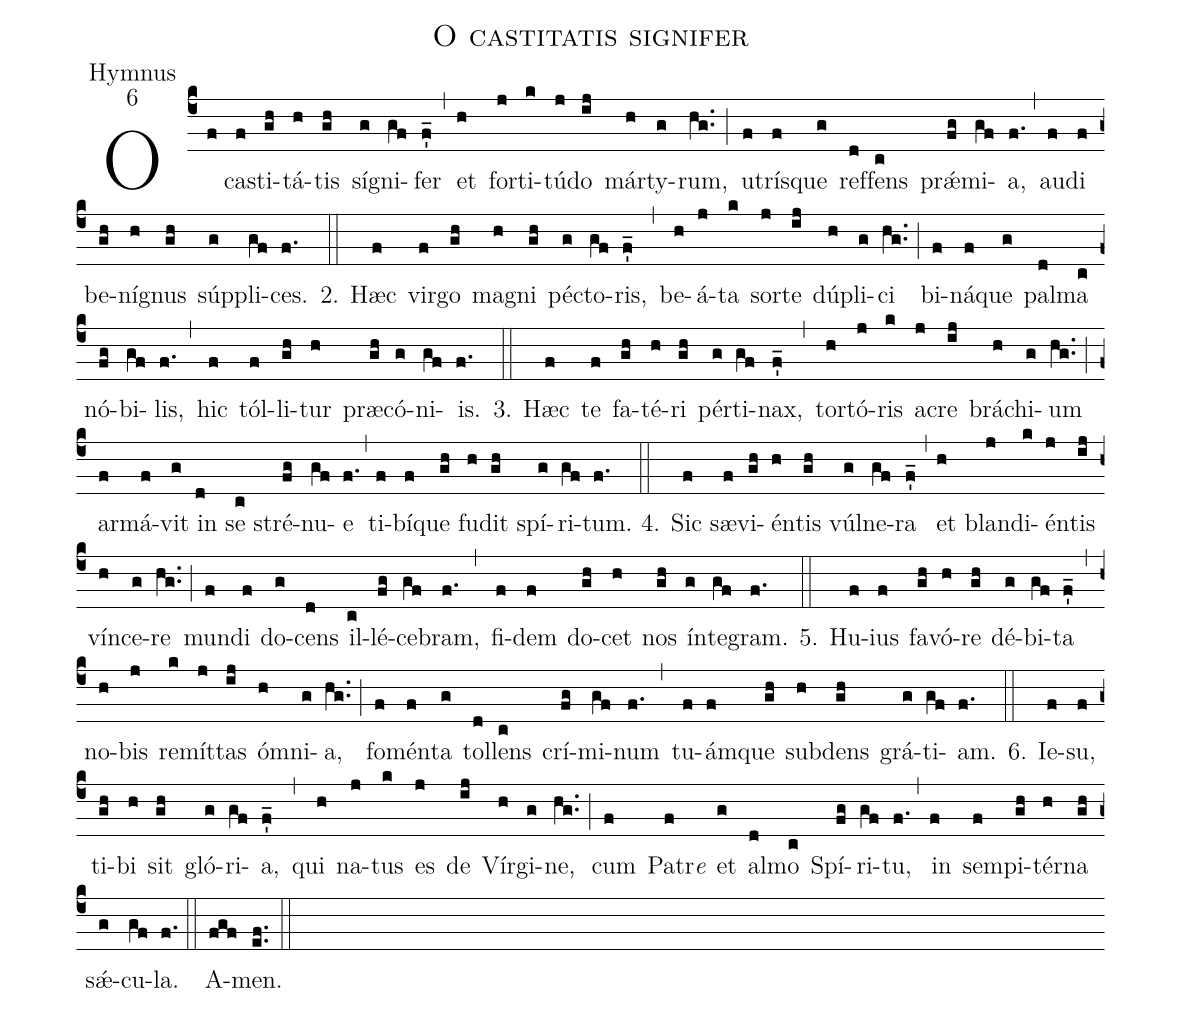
name:O castitatis signifer;
office-part:Hymnus;
mode:6;
%%
(c4)O(f) cas(f)ti(gh)tá(h)tis(gh) sí(g)gni(gf)fer(f'_) (,)
et(h) for(j)ti(k)tú(j)do(ij) már(h)ty(g)rum,(hg..) (;)
u(f)trís(f)que(g) ref(d)fens(c) prǽ(fg)mi(gf)a,(f.) (,)
au(f)di(f) be(gh)ní(h)gnus(gh) súp(g)pli(gf)ces.(f.) (::)


2. Hæc(f) vir(f)go(gh) ma(h)gni(gh) péc(g)to(gf)ris,(f'_) (,)
be(h)á(j)ta(k) sor(j)te(ij) dú(h)pli(g)ci(hg..) (;)
bi(f)ná(f)que(g) pal(d)ma(c) nó(fg)bi(gf)lis,(f.) (,)
hic(f) tól(f)li(gh)tur(h) præ(gh)có(g)ni(gf)is.(f.) (::)

3. Hæc(f) te(f) fa(gh)té(h)ri(gh) pér(g)ti(gf)nax,(f'_) (,)
tor(h)tó(j)ris(k) a(j)cre(ij) brá(h)chi(g)um(hg..) (;)
ar(f)má(f)vit(g) in(d) se(c) stré(fg)nu(gf)e(f.) (,)
ti(f)bí(f)que(gh) fu(h)dit(gh) spí(g)ri(gf)tum.(f.) (::)

4. Sic(f) sæ(f)vi(gh)én(h)tis(gh) vúl(g)ne(gf)ra(f'_) (,)
et(h) blan(j)di(k)én(j)tis(ij) vín(h)ce(g)re(hg..) (;)
mun(f)di(f) do(g)cens(d) il(c)lé(fg)ce(gf)bram,(f.) (,)
fi(f)dem(f) do(gh)cet(h) nos(gh) ín(g)te(gf)gram.(f.) (::)

5. Hu(f)ius(f) fa(gh)vó(h)re(gh) dé(g)bi(gf)ta(f'_) (,)
no(h)bis(j) re(k)mít(j)tas(ij) óm(h)ni(g)a,(hg..) (;)
fo(f)mén(f)ta(g) tol(d)lens(c) crí(fg)mi(gf)num(f.) (,)
tu(f)ám(f)que(gh) sub(h)dens(gh) grá(g)ti(gf)am.(f.) (::)

6. Ie(f)su,(f) ti(gh)bi(h) sit(gh) gló(g)ri(gf)a,(f'_) (,)
qui(h) na(j)tus(k) es(j) de(ij) Vír(h)gi(g)ne,(hg..) (;)
cum(f) Patr<i>e</i>(f) et(g) al(d)mo(c) Spí(fg)ri(gf)tu,(f.) (,)
in(f) sem(f)pi(gh)tér(h)na(gh) sǽ(g)cu(gf)la.(f.) (::)
A(fgf)men.(ef..) (::)
